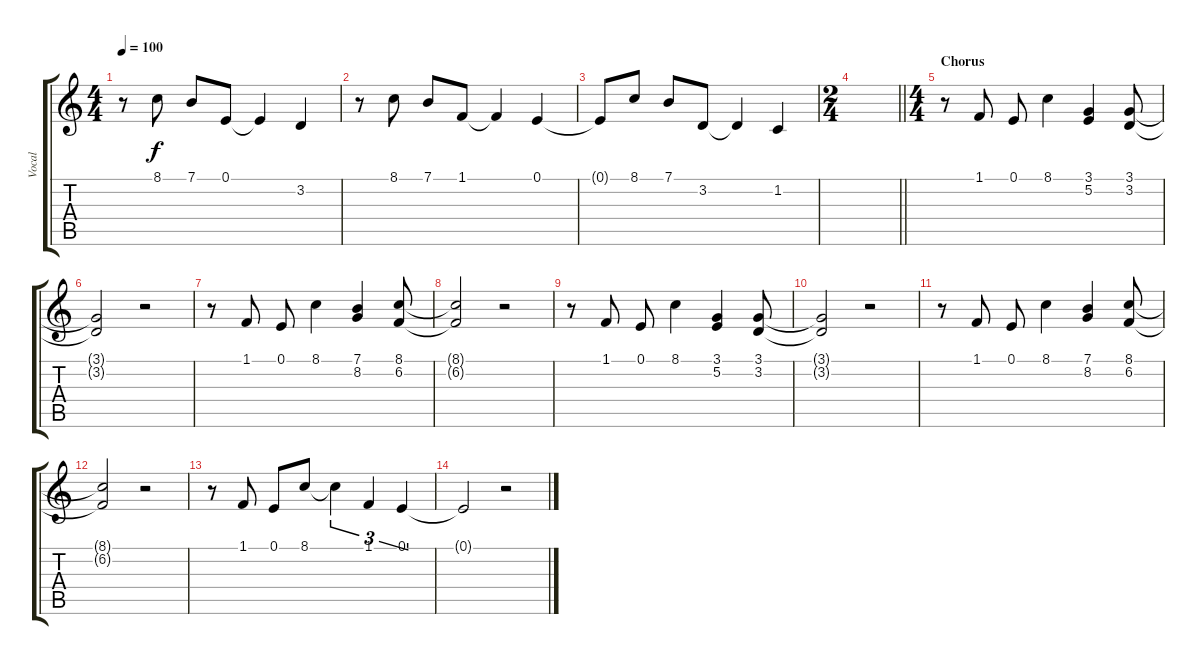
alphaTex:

\track ("Vocal" "Vocal") {instrument acousticgrandpiano}
\staff {score tabs}
\tuning (E4 B3 G3 D3 A2 E2) {hide}
\ts (4 4)
\tempo 100
\clef g2
\ks c
r.8{dy f} 8.1.8 7.1.8 0.1.8 0.1{t}.4 3.2.4 |
r.8 8.1.8 7.1.8 1.1.8 1.1{t}.4 0.1.4 |
0.1{t}.8 8.1.8 7.1.8 3.2.8 3.2{t}.4 1.2.4 |
\ts (2 4)
\barLineRight lightlight
|
\ts (4 4)
\section ("" "Chorus")
r.8 1.1.8 0.1.8 8.1.4 (3.1 5.2).4 (3.1 3.2).8 |
(3.1{t} 3.2{t}).2 r.2 |
r.8 1.1.8 0.1.8 8.1.4 (7.1 8.2).4 (8.1 6.2).8 |
(8.1{t} 6.2{t}).2 r.2 |
r.8 1.1.8 0.1.8 8.1.4 (3.1 5.2).4 (3.1 3.2).8 |
(3.1{t} 3.2{t}).2 r.2 |
r.8 1.1.8 0.1.8 8.1.4 (7.1 8.2).4 (8.1 6.2).8 |
(8.1{t} 6.2{t}).2 r.2 |
r.8 1.1.8 0.1.8 8.1.8 8.1{t}.4{tu (3 2)} 1.1.4{tu (3 2)} 0.1.4{tu (3 2)} |
0.1{t}.2 r.2
